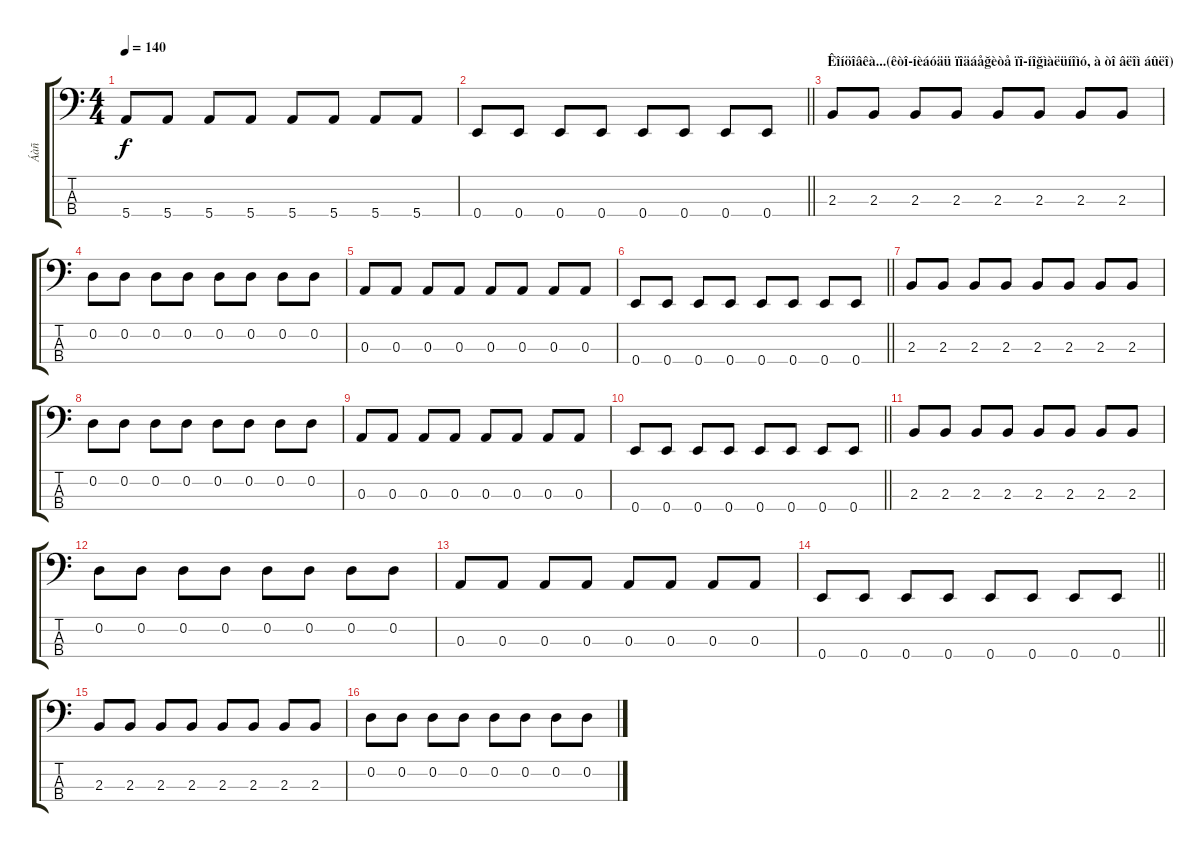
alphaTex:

\track ("Áàñ" "Áàñ") {instrument electricbassfinger}
\staff {score tabs}
\tuning (G2 D2 A1 E1) {hide}
\ts (4 4)
\tempo 140
\clef f4
\ks c
5.4.8{dy f} 5.4.8 5.4.8 5.4.8 5.4.8 5.4.8 5.4.8 5.4.8 |
\barLineRight lightlight
0.4.8 0.4.8 0.4.8 0.4.8 0.4.8 0.4.8 0.4.8 0.4.8 |
\section ("" "Êîíöîâêà...(êòî-íèáóäü ïîäáåğèòå ïî-íîğìàëüíîìó, à òî âëîì áûëî)")
2.3.8 2.3.8 2.3.8 2.3.8 2.3.8 2.3.8 2.3.8 2.3.8 |
0.2.8 0.2.8 0.2.8 0.2.8 0.2.8 0.2.8 0.2.8 0.2.8 |
0.3.8 0.3.8 0.3.8 0.3.8 0.3.8 0.3.8 0.3.8 0.3.8 |
\barLineRight lightlight
0.4.8 0.4.8 0.4.8 0.4.8 0.4.8 0.4.8 0.4.8 0.4.8 |
2.3.8 2.3.8 2.3.8 2.3.8 2.3.8 2.3.8 2.3.8 2.3.8 |
0.2.8 0.2.8 0.2.8 0.2.8 0.2.8 0.2.8 0.2.8 0.2.8 |
0.3.8 0.3.8 0.3.8 0.3.8 0.3.8 0.3.8 0.3.8 0.3.8 |
\barLineRight lightlight
0.4.8 0.4.8 0.4.8 0.4.8 0.4.8 0.4.8 0.4.8 0.4.8 |
2.3.8 2.3.8 2.3.8 2.3.8 2.3.8 2.3.8 2.3.8 2.3.8 |
0.2.8 0.2.8 0.2.8 0.2.8 0.2.8 0.2.8 0.2.8 0.2.8 |
0.3.8 0.3.8 0.3.8 0.3.8 0.3.8 0.3.8 0.3.8 0.3.8 |
\barLineRight lightlight
0.4.8 0.4.8 0.4.8 0.4.8 0.4.8 0.4.8 0.4.8 0.4.8 |
2.3.8 2.3.8 2.3.8 2.3.8 2.3.8 2.3.8 2.3.8 2.3.8 |
0.2.8 0.2.8 0.2.8 0.2.8 0.2.8 0.2.8 0.2.8 0.2.8
